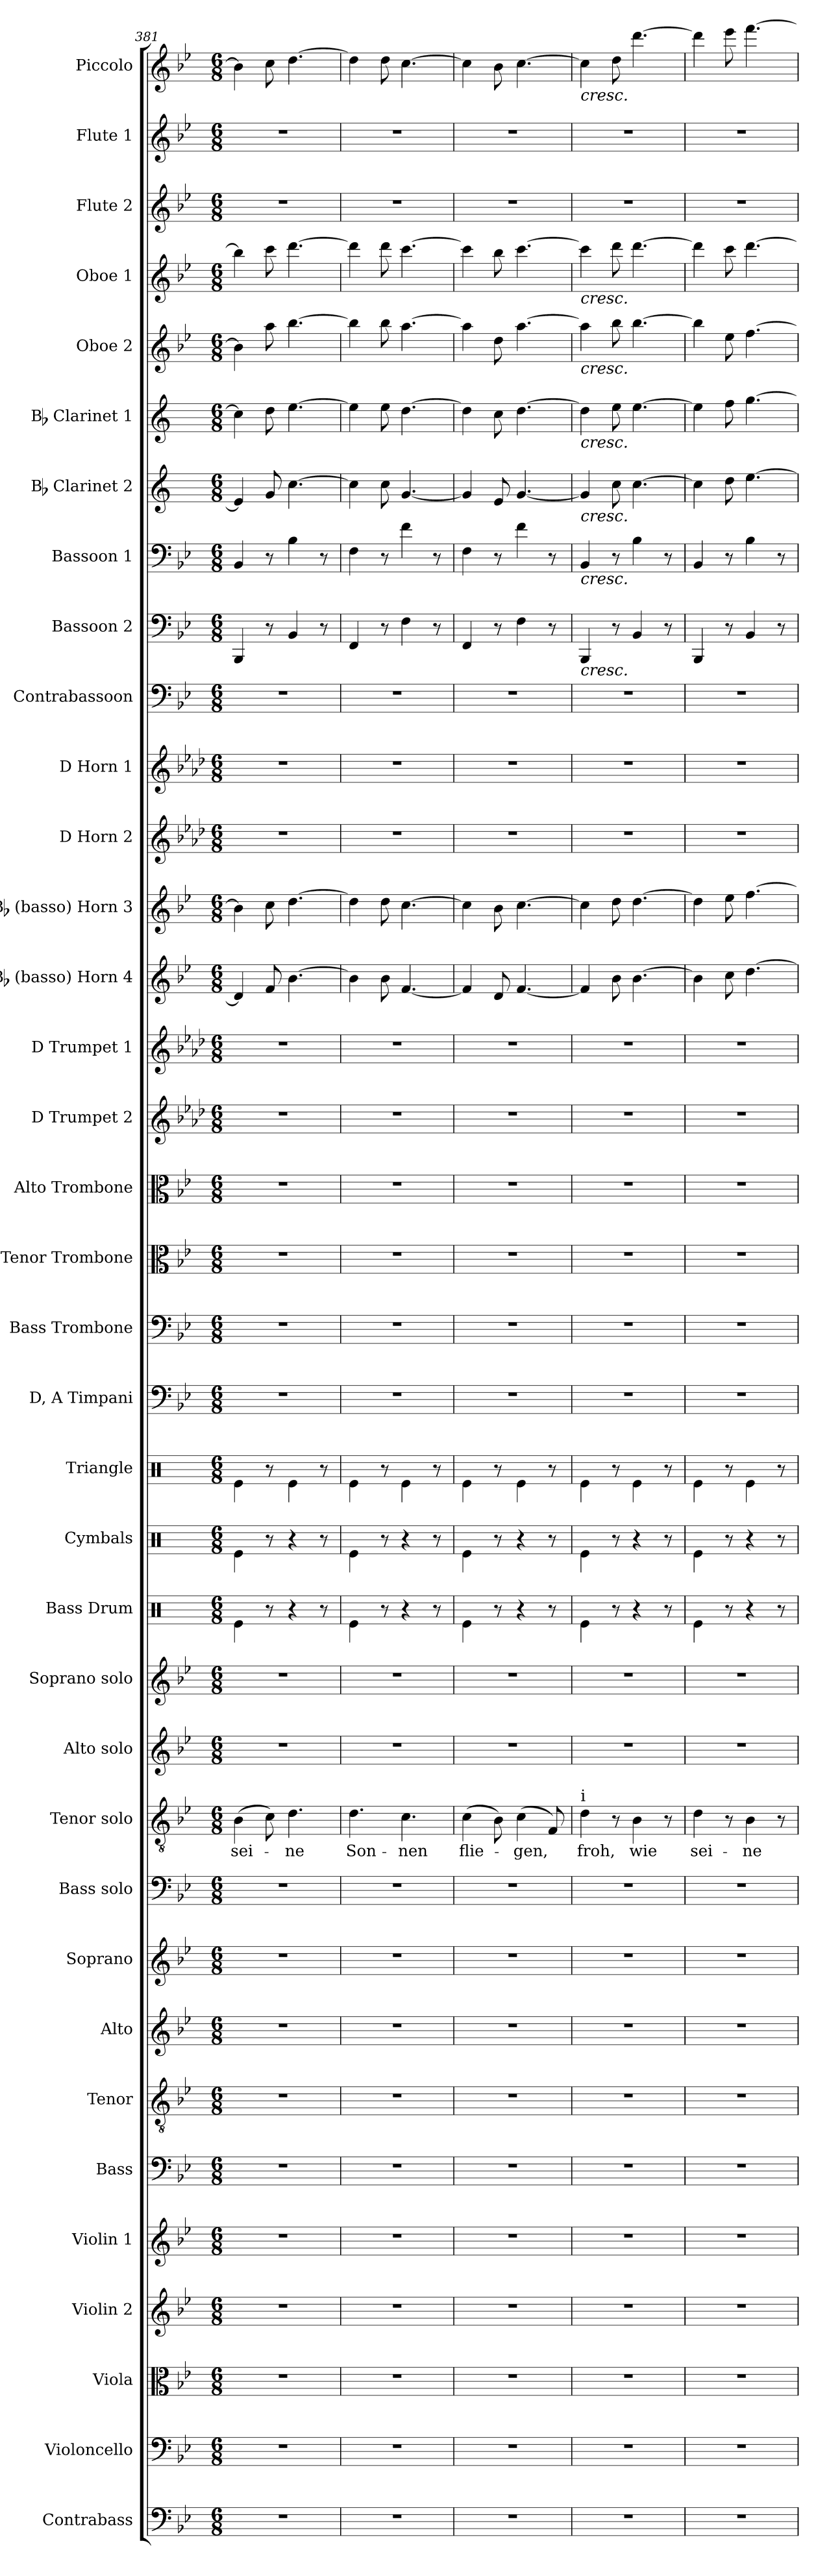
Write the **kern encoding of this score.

**kern	**kern	**kern	**kern	**kern	**kern	**kern	**kern	**kern	**kern	**kern	**text	**kern	**kern	**kern	**kern	**kern	**kern	**kern	**kern	**kern	**kern	**kern	**kern	**kern	**kern	**kern	**kern	**kern	**kern	**kern	**kern	**kern	**kern	**kern	**kern	**kern
*part36	*part35	*part34	*part33	*part32	*part31	*part30	*part29	*part28	*part27	*part26	*part26	*part25	*part24	*part23	*part22	*part21	*part20	*part19	*part18	*part17	*part16	*part15	*part14	*part13	*part12	*part11	*part10	*part9	*part8	*part7	*part6	*part5	*part4	*part3	*part2	*part1
*staff36	*staff35	*staff34	*staff33	*staff32	*staff31	*staff30	*staff29	*staff28	*staff27	*staff26	*staff26	*staff25	*staff24	*staff23	*staff22	*staff21	*staff20	*staff19	*staff18	*staff17	*staff16	*staff15	*staff14	*staff13	*staff12	*staff11	*staff10	*staff9	*staff8	*staff7	*staff6	*staff5	*staff4	*staff3	*staff2	*staff1
*I"Contrabass	*I"Violoncello	*I"Viola	*I"Violin 2	*I"Violin 1	*I"Bass	*I"Tenor	*I"Alto	*I"Soprano	*I"Bass solo	*I"Tenor solo	*	*I"Alto solo	*I"Soprano solo	*I"Bass Drum	*I"Cymbals	*I"Triangle	*I"D, A Timpani	*I"Bass Trombone	*I"Tenor Trombone	*I"Alto Trombone	*I"D Trumpet 2	*I"D Trumpet 1	*I"Bb (basso) Horn 4	*I"Bb (basso) Horn 3	*I"D Horn 2	*I"D Horn 1	*I"Contrabassoon	*I"Bassoon 2	*I"Bassoon 1	*I"Bb Clarinet 2	*I"Bb Clarinet 1	*I"Oboe 2	*I"Oboe 1	*I"Flute 2	*I"Flute 1	*I"Piccolo
*I'Cb	*I'Vc	*I'Vla	*I'Vln 2	*I'Vln 1	*I'B	*I'T	*I'A	*I'S	*I'B solo	*I'T solo	*	*I'A solo	*I'S solo	*I'B Dr	*I'Cym	*I'Tri	*I'Timp	*I'B Trb	*I'T Trb	*I'A Trb	*I'Tpt 2	*I'Tpt 1	*I'Hn 4	*I'Hn 3	*I'Hn 2	*I'Hn 1	*I'C Bsn	*I'Bsn 2	*I'Bsn 1	*I'Cl 2	*I'Cl 1	*I'Ob 2	*I'Ob 1	*I'Fl 2	*I'Fl 1	*I'Picc
*clefF4	*clefF4	*clefC3	*clefG2	*clefG2	*clefF4	*clefGv2	*clefG2	*clefG2	*clefF4	*clefGv2	*	*clefG2	*clefG2	*clefX	*clefX	*clefX	*clefF4	*clefF4	*clefC3	*clefC3	*clefG2	*clefG2	*clefG2	*clefG2	*clefG2	*clefG2	*clefF4	*clefF4	*clefF4	*clefG2	*clefG2	*clefG2	*clefG2	*clefG2	*clefG2	*clefG2
*ITrd7c12	*	*	*	*	*	*	*	*	*	*	*	*	*	*	*	*	*	*	*	*	*ITrd-1c-2	*ITrd-1c-2	*ITrd8c14	*ITrd8c14	*ITrd6c10	*ITrd6c10	*ITrd7c12	*	*	*ITrd1c2	*ITrd1c2	*	*	*	*	*ITrd-7c-12
*k[b-e-]	*k[b-e-]	*k[b-e-]	*k[b-e-]	*k[b-e-]	*k[b-e-]	*k[b-e-]	*k[b-e-]	*k[b-e-]	*k[b-e-]	*k[b-e-]	*	*k[b-e-]	*k[b-e-]	*k[]	*k[]	*k[]	*k[b-e-]	*k[b-e-]	*k[b-e-]	*k[b-e-]	*k[b-e-]	*k[b-e-]	*k[b-e-]	*k[b-e-]	*k[b-e-]	*k[b-e-]	*k[b-e-]	*k[b-e-]	*k[b-e-]	*k[b-e-]	*k[b-e-]	*k[b-e-]	*k[b-e-]	*k[b-e-]	*k[b-e-]	*k[b-e-]
*M6/8	*M6/8	*M6/8	*M6/8	*M6/8	*M6/8	*M6/8	*M6/8	*M6/8	*M6/8	*M6/8	*	*M6/8	*M6/8	*M6/8	*M6/8	*M6/8	*M6/8	*M6/8	*M6/8	*M6/8	*M6/8	*M6/8	*M6/8	*M6/8	*M6/8	*M6/8	*M6/8	*M6/8	*M6/8	*M6/8	*M6/8	*M6/8	*M6/8	*M6/8	*M6/8	*M6/8
=381	=381	=381	=381	=381	=381	=381	=381	=381	=381	=381	=381	=381	=381	=381	=381	=381	=381	=381	=381	=381	=381	=381	=381	=381	=381	=381	=381	=381	=381	=381	=381	=381	=381	=381	=381	=381
!	!	!	!	!	!	!	!	!	!	!	!LO:LY:b	!	!	!	!	!	!	!	!	!	!	!	!	!	!	!	!	!	!	!	!	!	!	!	!	!
2.r	2.r	2.r	2.r	2.r	2.r	2.r	2.r	2.r	2.r	(4B-\	sei-	2.r	2.r	4Re\	4Re\	4Re\	2.r	2.r	2.r	2.r	2.r	2.r	4D/]	4B-\]	2.r	2.r	2.r	4BBB-/	4BB-/	4d/]	4b-\]	4b-\]	4bb-\]	2.r	2.r	4bb-\]
.	.	.	.	.	.	.	.	.	.	8c\)	.	.	.	8r	8r	8r	.	.	.	.	.	.	8F/	8c\	.	.	.	8r	8r	8f/	8cc\	8aa\	8ccc\	.	.	8ccc\
!	!	!	!	!	!	!	!	!	!	!	!LO:LY:b	!	!	!	!	!	!	!	!	!	!	!	!	!	!	!	!	!	!	!	!	!	!	!	!	!
.	.	.	.	.	.	.	.	.	.	4.d\	-ne	.	.	4r	4r	4Re\	.	.	.	.	.	.	[4.B-\	[4.d\	.	.	.	4BB-/	4B-\	[4.b-\	[4.dd\	[4.bb-\	[4.ddd\	.	.	[4.ddd\
.	.	.	.	.	.	.	.	.	.	.	.	.	.	8r	8r	8r	.	.	.	.	.	.	.	.	.	.	.	8r	8r	.	.	.	.	.	.	.
=382	=382	=382	=382	=382	=382	=382	=382	=382	=382	=382	=382	=382	=382	=382	=382	=382	=382	=382	=382	=382	=382	=382	=382	=382	=382	=382	=382	=382	=382	=382	=382	=382	=382	=382	=382	=382
!	!	!	!	!	!	!	!	!	!	!	!LO:LY:b	!	!	!	!	!	!	!	!	!	!	!	!	!	!	!	!	!	!	!	!	!	!	!	!	!
2.r	2.r	2.r	2.r	2.r	2.r	2.r	2.r	2.r	2.r	4.d\	Son-	2.r	2.r	4Re\	4Re\	4Re\	2.r	2.r	2.r	2.r	2.r	2.r	4B-\]	4d\]	2.r	2.r	2.r	4FF/	4F\	4b-\]	4dd\]	4bb-\]	4ddd\]	2.r	2.r	4ddd\]
.	.	.	.	.	.	.	.	.	.	.	.	.	.	8r	8r	8r	.	.	.	.	.	.	8B-\	8d\	.	.	.	8r	8r	8b-\	8dd\	8bb-\	8ddd\	.	.	8ddd\
!	!	!	!	!	!	!	!	!	!	!	!LO:LY:b	!	!	!	!	!	!	!	!	!	!	!	!	!	!	!	!	!	!	!	!	!	!	!	!	!
.	.	.	.	.	.	.	.	.	.	4.c\	-nen	.	.	4r	4r	4Re\	.	.	.	.	.	.	[4.F/	[4.c\	.	.	.	4F\	4f\	[4.f/	[4.cc\	[4.aa\	[4.ccc\	.	.	[4.ccc\
.	.	.	.	.	.	.	.	.	.	.	.	.	.	8r	8r	8r	.	.	.	.	.	.	.	.	.	.	.	8r	8r	.	.	.	.	.	.	.
=383	=383	=383	=383	=383	=383	=383	=383	=383	=383	=383	=383	=383	=383	=383	=383	=383	=383	=383	=383	=383	=383	=383	=383	=383	=383	=383	=383	=383	=383	=383	=383	=383	=383	=383	=383	=383
!	!	!	!	!	!	!	!	!	!	!	!LO:LY:b	!	!	!	!	!	!	!	!	!	!	!	!	!	!	!	!	!	!	!	!	!	!	!	!	!
2.r	2.r	2.r	2.r	2.r	2.r	2.r	2.r	2.r	2.r	(4c\	flie-	2.r	2.r	4Re\	4Re\	4Re\	2.r	2.r	2.r	2.r	2.r	2.r	4F/]	4c\]	2.r	2.r	2.r	4FF/	4F\	4f/]	4cc\]	4aa\]	4ccc\]	2.r	2.r	4ccc\]
.	.	.	.	.	.	.	.	.	.	8B-\)	.	.	.	8r	8r	8r	.	.	.	.	.	.	8D/	8B-\	.	.	.	8r	8r	8d/	8b-\	8dd\	8bb-\	.	.	8bb-\
!	!	!	!	!	!	!	!	!	!	!	!LO:LY:b	!	!	!	!	!	!	!	!	!	!	!	!	!	!	!	!	!	!	!	!	!	!	!	!	!
.	.	.	.	.	.	.	.	.	.	(4c\	-gen,	.	.	4r	4r	4Re\	.	.	.	.	.	.	[4.F/	[4.c\	.	.	.	4F\	4f\	[4.f/	[4.cc\	[4.aa\	[4.ccc\	.	.	[4.ccc\
.	.	.	.	.	.	.	.	.	.	8F/)	.	.	.	8r	8r	8r	.	.	.	.	.	.	.	.	.	.	.	8r	8r	.	.	.	.	.	.	.
!!LO:PB:g=z
=384	=384	=384	=384	=384	=384	=384	=384	=384	=384	=384	=384	=384	=384	=384	=384	=384	=384	=384	=384	=384	=384	=384	=384	=384	=384	=384	=384	=384	=384	=384	=384	=384	=384	=384	=384	=384
!	!	!	!	!	!	!	!	!	!	!	!	!	!	!	!	!	!	!	!	!	!	!	!	!	!	!	!	!	!	!	!	!	!	!	!	!LO:TX:b:i:t=cresc.
!	!	!	!	!	!	!	!	!	!	!	!	!	!	!	!	!	!	!	!	!	!	!	!	!	!	!	!	!	!	!	!	!	!LO:TX:b:i:t=cresc.	!	!	!
!	!	!	!	!	!	!	!	!	!	!	!	!	!	!	!	!	!	!	!	!	!	!	!	!	!	!	!	!	!	!	!	!LO:TX:b:i:t=cresc.	!	!	!	!
!	!	!	!	!	!	!	!	!	!	!	!	!	!	!	!	!	!	!	!	!	!	!	!	!	!	!	!	!	!	!	!LO:TX:b:i:t=cresc.	!	!	!	!	!
!	!	!	!	!	!	!	!	!	!	!	!	!	!	!	!	!	!	!	!	!	!	!	!	!	!	!	!	!	!	!LO:TX:b:i:t=cresc.	!	!	!	!	!	!
!	!	!	!	!	!	!	!	!	!	!	!	!	!	!	!	!	!	!	!	!	!	!	!	!	!	!	!	!	!LO:TX:b:i:t=cresc.	!	!	!	!	!	!	!
!	!	!	!	!	!	!	!	!	!	!	!	!	!	!	!	!	!	!	!	!	!	!	!	!	!	!	!	!LO:TX:b:i:t=cresc.	!	!	!	!	!	!	!	!
!	!	!	!	!	!	!	!	!	!	!LO:TX:a:t=i	!	!	!	!	!	!	!	!	!	!	!	!	!	!	!	!	!	!	!	!	!	!	!	!	!	!
!	!	!	!	!	!	!	!	!	!	!	!LO:LY:b	!	!	!	!	!	!	!	!	!	!	!	!	!	!	!	!	!	!	!	!	!	!	!	!	!
2.r	2.r	2.r	2.r	2.r	2.r	2.r	2.r	2.r	2.r	4d\	froh,	2.r	2.r	4Re\	4Re\	4Re\	2.r	2.r	2.r	2.r	2.r	2.r	4F/]	4c\]	2.r	2.r	2.r	4BBB-/	4BB-/	4f/]	4cc\]	4aa\]	4ccc\]	2.r	2.r	4ccc\]
.	.	.	.	.	.	.	.	.	.	8r	.	.	.	8r	8r	8r	.	.	.	.	.	.	8B-\	8d\	.	.	.	8r	8r	8b-\	8dd\	8bb-\	8ddd\	.	.	8ddd\
!	!	!	!	!	!	!	!	!	!	!	!LO:LY:b	!	!	!	!	!	!	!	!	!	!	!	!	!	!	!	!	!	!	!	!	!	!	!	!	!
.	.	.	.	.	.	.	.	.	.	4B-\	wie	.	.	4r	4r	4Re\	.	.	.	.	.	.	[4.B-\	[4.d\	.	.	.	4BB-/	4B-\	[4.b-\	[4.dd\	[4.bb-\	[4.ddd\	.	.	[4.dddd\
.	.	.	.	.	.	.	.	.	.	8r	.	.	.	8r	8r	8r	.	.	.	.	.	.	.	.	.	.	.	8r	8r	.	.	.	.	.	.	.
=385	=385	=385	=385	=385	=385	=385	=385	=385	=385	=385	=385	=385	=385	=385	=385	=385	=385	=385	=385	=385	=385	=385	=385	=385	=385	=385	=385	=385	=385	=385	=385	=385	=385	=385	=385	=385
!	!	!	!	!	!	!	!	!	!	!	!LO:LY:b	!	!	!	!	!	!	!	!	!	!	!	!	!	!	!	!	!	!	!	!	!	!	!	!	!
2.r	2.r	2.r	2.r	2.r	2.r	2.r	2.r	2.r	2.r	4d\	sei-	2.r	2.r	4Re\	4Re\	4Re\	2.r	2.r	2.r	2.r	2.r	2.r	4B-\]	4d\]	2.r	2.r	2.r	4BBB-/	4BB-/	4b-\]	4dd\]	4bb-\]	4ddd\]	2.r	2.r	4dddd\]
.	.	.	.	.	.	.	.	.	.	8r	.	.	.	8r	8r	8r	.	.	.	.	.	.	8c\	8e-\	.	.	.	8r	8r	8cc\	8ee-\	8ee-\	8ccc\	.	.	8eeee-\
!	!	!	!	!	!	!	!	!	!	!	!LO:LY:b	!	!	!	!	!	!	!	!	!	!	!	!	!	!	!	!	!	!	!	!	!	!	!	!	!
.	.	.	.	.	.	.	.	.	.	4B-\	-ne	.	.	4r	4r	4Re\	.	.	.	.	.	.	[4.d\	[4.f\	.	.	.	4BB-/	4B-\	[4.dd\	[4.ff\	[4.ff\	[4.ddd\	.	.	[4.ffff\
.	.	.	.	.	.	.	.	.	.	8r	.	.	.	8r	8r	8r	.	.	.	.	.	.	.	.	.	.	.	8r	8r	.	.	.	.	.	.	.
=	=	=	=	=	=	=	=	=	=	=	=	=	=	=	=	=	=	=	=	=	=	=	=	=	=	=	=	=	=	=	=	=	=	=	=	=
*-	*-	*-	*-	*-	*-	*-	*-	*-	*-	*-	*-	*-	*-	*-	*-	*-	*-	*-	*-	*-	*-	*-	*-	*-	*-	*-	*-	*-	*-	*-	*-	*-	*-	*-	*-	*-
